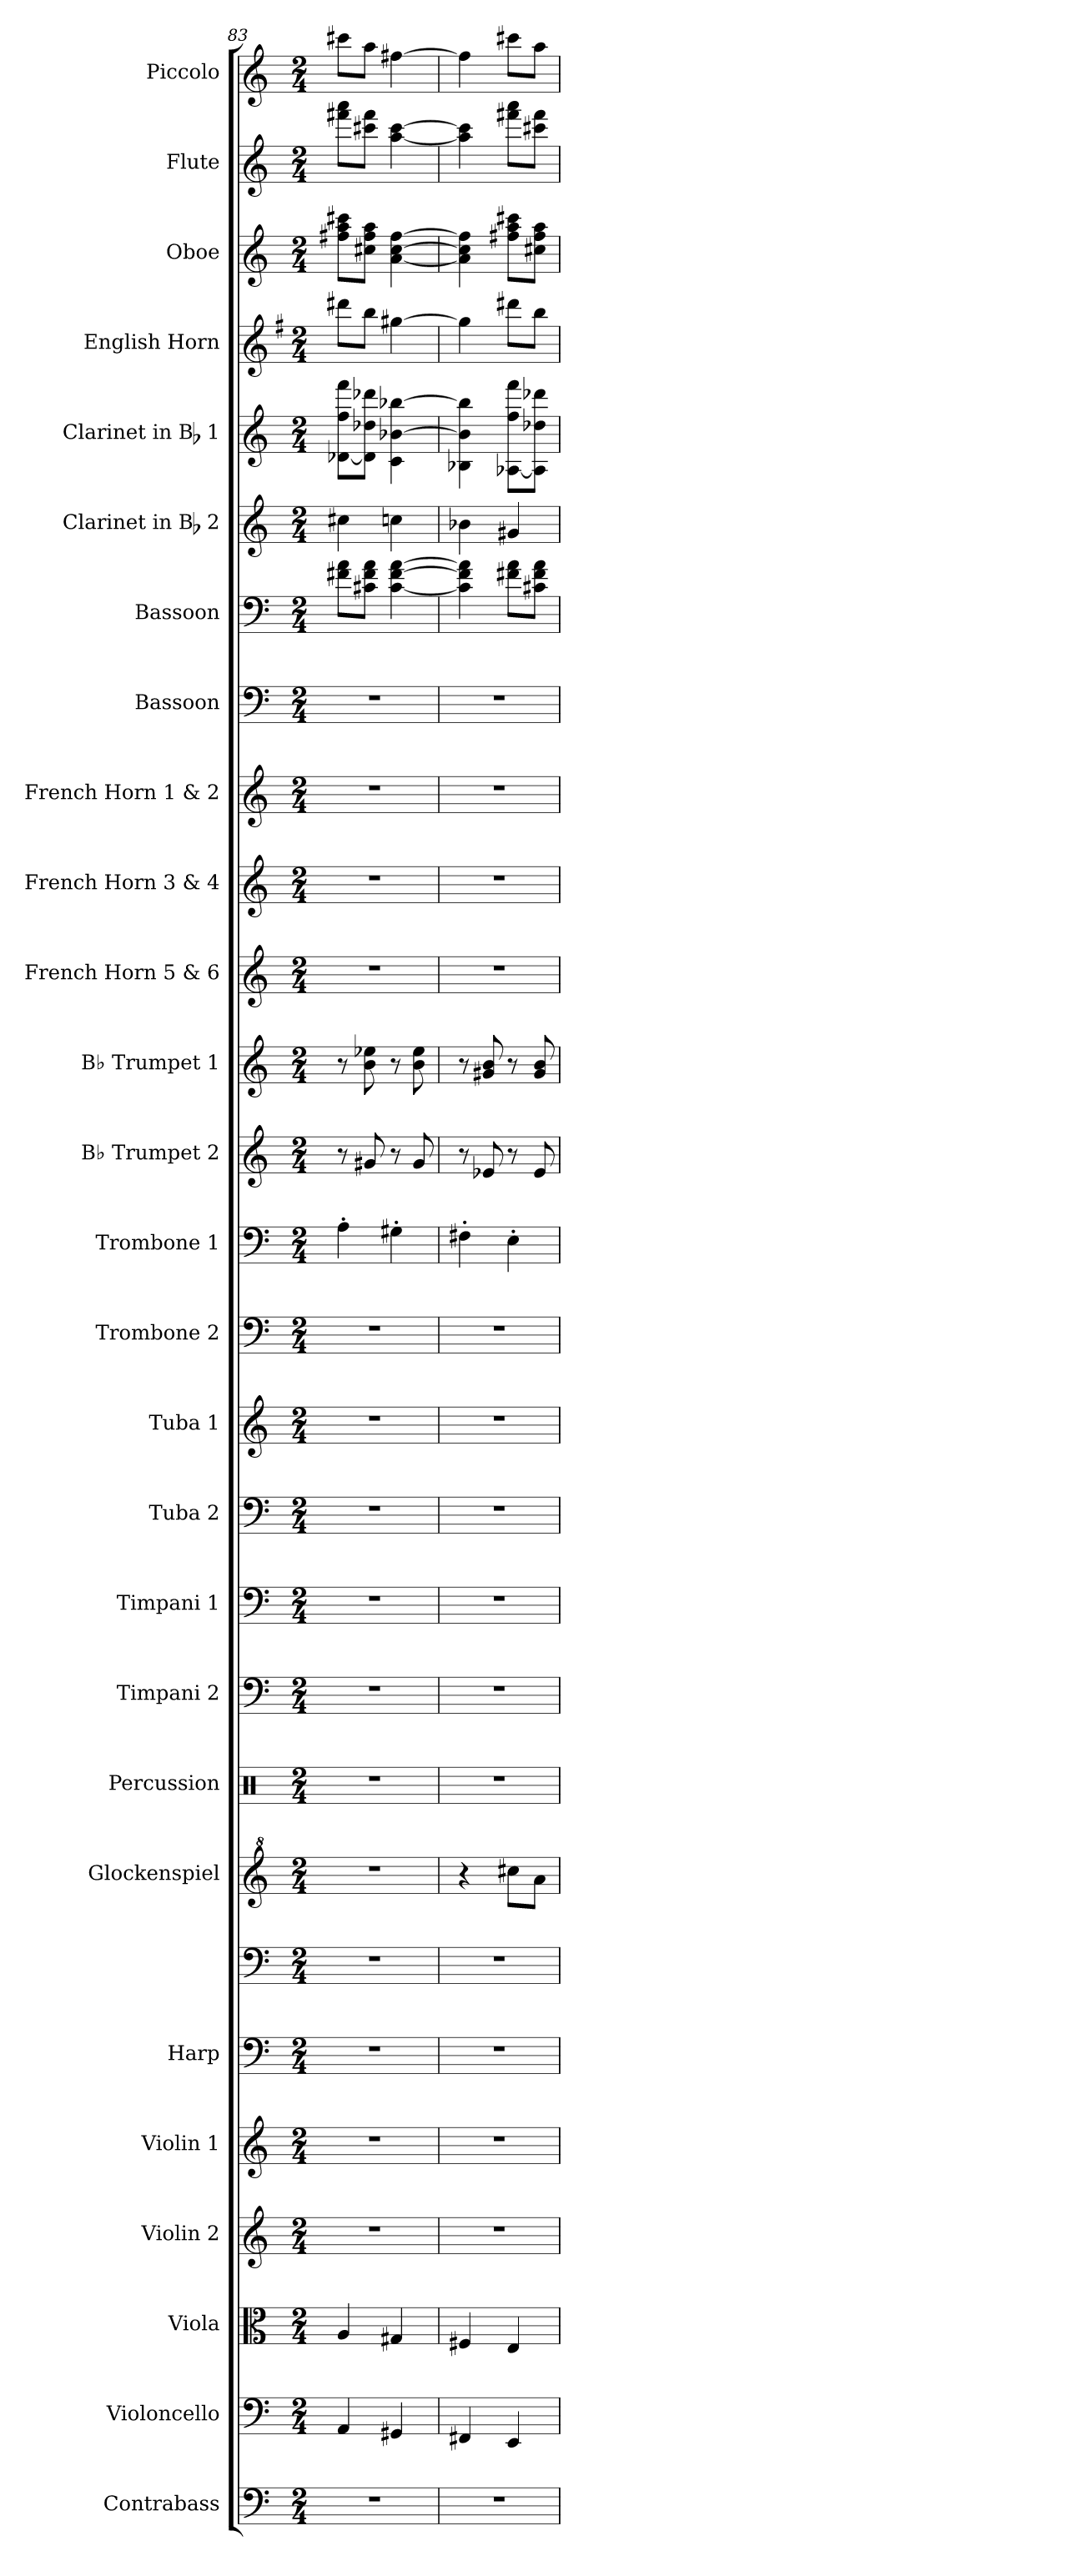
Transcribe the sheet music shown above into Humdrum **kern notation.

**kern	**kern	**kern	**kern	**kern	**kern	**kern	**kern	**kern	**kern	**kern	**kern	**kern	**kern	**kern	**kern	**kern	**kern	**kern	**kern	**kern	**kern	**kern	**kern	**kern	**kern	**kern	**kern
*part27	*part26	*part25	*part24	*part23	*part22	*part22	*part21	*part20	*part19	*part18	*part17	*part16	*part15	*part14	*part13	*part12	*part11	*part10	*part9	*part8	*part7	*part6	*part5	*part4	*part3	*part2	*part1
*staff28	*staff27	*staff26	*staff25	*staff24	*staff23	*staff22	*staff21	*staff20	*staff19	*staff18	*staff17	*staff16	*staff15	*staff14	*staff13	*staff12	*staff11	*staff10	*staff9	*staff8	*staff7	*staff6	*staff5	*staff4	*staff3	*staff2	*staff1
*I"Contrabass	*I"Violoncello	*I"Viola	*I"Violin 2	*I"Violin 1	*I"Harp	*	*I"Glockenspiel	*I"Percussion	*I"Timpani 2	*I"Timpani 1	*I"Tuba 2	*I"Tuba 1	*I"Trombone 2	*I"Trombone 1	*I"B♭ Trumpet 2	*I"B♭ Trumpet 1	*I"French Horn 5 &amp; 6	*I"French Horn 3 &amp; 4	*I"French Horn 1 &amp; 2	*I"Bassoon	*I"Bassoon	*I"Clarinet in Bb 2	*I"Clarinet in Bb 1	*I"English Horn	*I"Oboe	*I"Flute	*I"Piccolo
*I'Cbs.	*I'Vlc.	*I'Vla.	*I'Vln. 2	*I'Vln. 1	*I'Hrp.	*	*I'Glk.	*I'Perc.	*I'Timp. 2	*I'Timp. 1	*I'Tba. 2	*I'Tba. 1	*I'Tbn. 2	*I'Tbn. 1	*I'B♭ Tpt. 2	*I'B♭ Tpt. 1	*I'F Hn. 5 &amp; 6	*I'F Hn. 3 &amp; 4	*I'F Hn. 1 &amp; 2	*I'Bsn.	*I'Bsn.	*	*	*I'Eng Hn.	*I'Ob.	*I'Fl.	*I'Pic.
*clefF4	*clefF4	*clefC3	*clefG2	*clefG2	*clefF4	*clefF4	*clefG^2	*clefX	*clefF4	*clefF4	*clefF4	*clefG2	*clefF4	*clefF4	*clefG2	*clefG2	*clefG2	*clefG2	*clefG2	*clefF4	*clefF4	*clefG2	*clefG2	*clefG2	*clefG2	*clefG2	*clefG2
*	*	*	*	*	*	*	*	*	*	*	*	*	*	*	*ITrd1c2	*ITrd1c2	*ITrd4c7	*ITrd4c7	*ITrd4c7	*	*	*ITrd-5c-8	*ITrd-5c-8	*ITrd4c7	*	*	*
*k[]	*k[]	*k[]	*k[]	*k[]	*k[]	*k[]	*k[]	*k[]	*k[]	*k[]	*k[]	*k[]	*k[]	*k[]	*k[b-e-]	*k[b-e-]	*k[b-]	*k[b-]	*k[b-]	*k[]	*k[]	*k[b-e-a-d-]	*k[b-e-a-d-]	*k[]	*k[]	*k[]	*k[]
*M2/4	*M2/4	*M2/4	*M2/4	*M2/4	*M2/4	*M2/4	*M2/4	*M2/4	*M2/4	*M2/4	*M2/4	*M2/4	*M2/4	*M2/4	*M2/4	*M2/4	*M2/4	*M2/4	*M2/4	*M2/4	*M2/4	*M2/4	*M2/4	*M2/4	*M2/4	*M2/4	*M2/4
=83	=83	=83	=83	=83	=83	=83	=83	=83	=83	=83	=83	=83	=83	=83	=83	=83	=83	=83	=83	=83	=83	=83	=83	=83	=83	=83	=83
2r	4AA/	4A/	2r	2r	2r	2r	2r	2r	2r	2r	2r	2r	2r	4A'\	8r	8r	2r	2r	2r	2r	8f#X\ 8a\L	4aan\	[8b--X\ 8ddd-\ 8dddd-\L	8gg#X\L	8ff#X\ 8aa\ 8ccc#X\L	8fff#X\ 8aaa\L	8ccc#X\L
.	.	.	.	.	.	.	.	.	.	.	.	.	.	.	8f#X/	8a\ 8dd-X\	.	.	.	.	8c#X\ 8f#\ 8a\J	.	8b--\] 8bb--X\ 8bbb--X\J	8ee\J	8cc#X\ 8ff#\ 8aa\J	8ccc#X\ 8fff#\J	8aa\J
.	4GG#X/	4G#X/	.	.	.	.	.	.	.	.	.	.	.	4G#X'\	8r	8r	.	.	.	.	[4c#\ [4f#\ [4a\	4aa-X\	4a-\ [4gg-X\ [4ggg-X\	[4cc#X\	[4a\ [4cc#\ [4ff#\	[4aa\ [4ccc#\	[4ff#X\
.	.	.	.	.	.	.	.	.	.	.	.	.	.	.	8f#/	8a\ 8dd-\	.	.	.	.	.	.	.	.	.	.	.
=84	=84	=84	=84	=84	=84	=84	=84	=84	=84	=84	=84	=84	=84	=84	=84	=84	=84	=84	=84	=84	=84	=84	=84	=84	=84	=84	=84
2r	4FF#X/	4F#X/	2r	2r	2r	2r	4r	2r	2r	2r	2r	2r	2r	4F#X'\	8r	8r	2r	2r	2r	2r	4c#\] 4f#\] 4a\]	4gg-X\	4g-X\ 4gg-\] 4ggg-\]	4cc#\]	4a\] 4cc#\] 4ff#\]	4aa\] 4ccc#\]	4ff#\]
.	.	.	.	.	.	.	.	.	.	.	.	.	.	.	8d-X/	8f#X/ 8a/	.	.	.	.	.	.	.	.	.	.	.
.	4EE/	4E/	.	.	.	.	8ccc#X\L	.	.	.	.	.	.	4E'\	8r	8r	.	.	.	.	8f#X\ 8a\L	4een/	[8f-X\ 8ddd-\ 8dddd-\L	8gg#X\L	8ff#X\ 8aa\ 8ccc#X\L	8fff#X\ 8aaa\L	8ccc#X\L
.	.	.	.	.	.	.	8aa\J	.	.	.	.	.	.	.	8d-/	8f#/ 8a/	.	.	.	.	8c#X\ 8f#\ 8a\J	.	8f-\] 8bb--X\ 8bbb--X\J	8ee\J	8cc#X\ 8ff#\ 8aa\J	8ccc#X\ 8fff#\J	8aa\J
=	=	=	=	=	=	=	=	=	=	=	=	=	=	=	=	=	=	=	=	=	=	=	=	=	=	=	=
*-	*-	*-	*-	*-	*-	*-	*-	*-	*-	*-	*-	*-	*-	*-	*-	*-	*-	*-	*-	*-	*-	*-	*-	*-	*-	*-	*-
